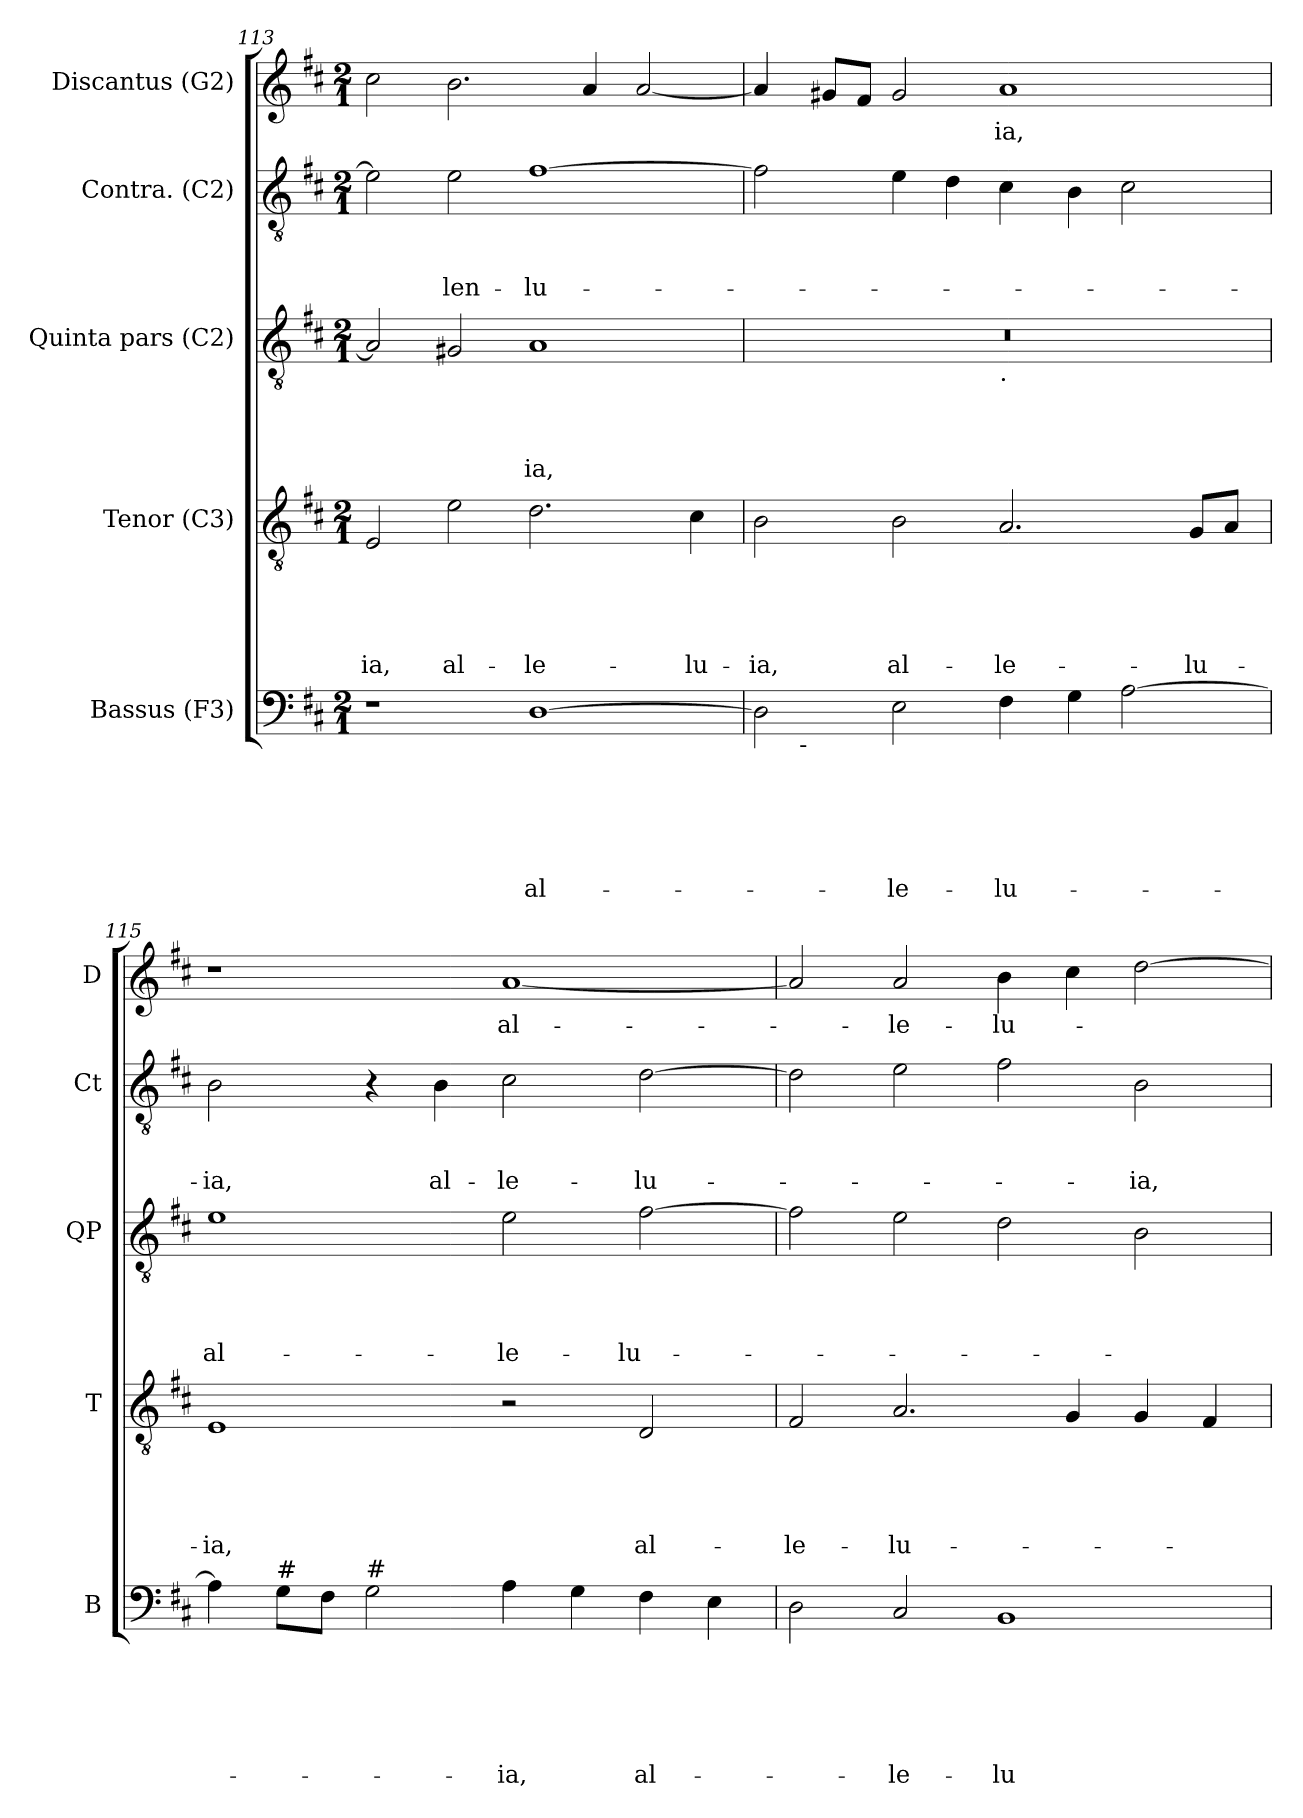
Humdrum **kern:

**kern	**text	**text	**text	**text	**text	**text	**kern	**text	**text	**text	**text	**text	**kern	**text	**text	**text	**text	**kern	**text	**text	**text	**kern	**text
*part5	*part5	*part5	*part5	*part5	*part5	*part5	*part4	*part4	*part4	*part4	*part4	*part4	*part3	*part3	*part3	*part3	*part3	*part2	*part2	*part2	*part2	*part1	*part1
*staff5	*staff5	*staff5	*staff5	*staff5	*staff5	*staff5	*staff4	*staff4	*staff4	*staff4	*staff4	*staff4	*staff3	*staff3	*staff3	*staff3	*staff3	*staff2	*staff2	*staff2	*staff2	*staff1	*staff1
*I"Bassus (F3)	*	*	*	*	*	*	*I"Tenor (C3)	*	*	*	*	*	*I"Quinta pars (C2)	*	*	*	*	*I"Contra. (C2)	*	*	*	*I"Discantus (G2)	*
*I'B	*	*	*	*	*	*	*I'T	*	*	*	*	*	*I'QP	*	*	*	*	*I'Ct	*	*	*	*I'D	*
*clefF4	*	*	*	*	*	*	*clefGv2	*	*	*	*	*	*clefGv2	*	*	*	*	*clefGv2	*	*	*	*clefG2	*
*k[f#c#]	*	*	*	*	*	*	*k[f#c#]	*	*	*	*	*	*k[f#c#]	*	*	*	*	*k[f#c#]	*	*	*	*k[f#c#]	*
*D:	*	*	*	*	*	*	*D:	*	*	*	*	*	*D:	*	*	*	*	*D:	*	*	*	*D:	*
*M2/1	*	*	*	*	*	*	*M2/1	*	*	*	*	*	*M2/1	*	*	*	*	*M2/1	*	*	*	*M2/1	*
=113	=113	=113	=113	=113	=113	=113	=113	=113	=113	=113	=113	=113	=113	=113	=113	=113	=113	=113	=113	=113	=113	=113	=113
!	!	!	!	!	!	!	!	!	!	!	!	!LO:LY:b	!	!	!	!	!	!	!	!	!	!	!
1r	.	.	.	.	.	.	2E/	.	.	.	.	-ia,	2A/]	.	.	.	.	2e\]	.	.	.	2cc#\	.
!	!	!	!	!	!	!	!	!	!	!	!	!LO:LY:b	!	!	!	!	!	!	!	!	!LO:LY:b	!	!
.	.	.	.	.	.	.	2e\	.	.	.	.	al-	2G#X/	.	.	.	.	2e\	.	.	-len-	2.b\	.
!	!	!	!	!	!	!LO:LY:b	!	!	!	!	!	!LO:LY:b	!	!	!	!	!LO:LY:b	!	!	!	!LO:LY:b	!	!
[<1D	.	.	.	.	.	al-	2.d\	.	.	.	.	-le-	1A	.	.	.	-ia,	[<1f#	.	.	-lu-	.	.
.	.	.	.	.	.	.	.	.	.	.	.	.	.	.	.	.	.	.	.	.	.	4a/	.
.	.	.	.	.	.	.	.	.	.	.	.	.	.	.	.	.	.	.	.	.	.	[<2a/	.
!	!	!	!	!	!	!	!	!	!	!	!	!LO:LY:b	!	!	!	!	!	!	!	!	!	!	!
.	.	.	.	.	.	.	4c#\	.	.	.	.	-lu-	.	.	.	.	.	.	.	.	.	.	.
!!LO:LB:g=z
=114	=114	=114	=114	=114	=114	=114	=114	=114	=114	=114	=114	=114	=114	=114	=114	=114	=114	=114	=114	=114	=114	=114	=114
!	!	!	!	!	!	!	!	!	!	!	!	!LO:LY:b	!	!	!	!	!	!	!	!	!	!	!
*^	*	*	*	*	*	*	*	*	*	*	*	*	*^	*	*	*	*	*	*	*	*	*	*
2D\]	8.ryy	.	.	.	.	.	.	2B\	.	.	.	.	-ia,	0r	1ryy	.	.	.	.	2f#\]	.	.	.	4a/]	.
!	!LO:TX:b:t=-	!	!	!	!	!	!	!	!	!	!	!	!	!	!	!	!	!	!	!	!	!	!	!	!
.	1ryy	.	.	.	.	.	.	.	.	.	.	.	.	.	.	.	.	.	.	.	.	.	.	.	.
.	.	.	.	.	.	.	.	.	.	.	.	.	.	.	.	.	.	.	.	.	.	.	.	8g#X/L	.
.	.	.	.	.	.	.	.	.	.	.	.	.	.	.	.	.	.	.	.	.	.	.	.	8f#/J	.
!	!	!	!	!	!	!	!LO:LY:b	!	!	!	!	!	!LO:LY:b	!	!	!	!	!	!	!	!	!	!	!	!
2E\	.	.	.	.	.	.	-le-	2B\	.	.	.	.	al-	.	.	.	.	.	.	4e\	.	.	.	2g#/	.
.	.	.	.	.	.	.	.	.	.	.	.	.	.	.	.	.	.	.	.	4d\	.	.	.	.	.
!	!	!	!	!	!	!	!	!	!	!	!	!	!	!	!LO:TX:b:t=.	!	!	!	!	!	!	!	!	!	!
!	!	!	!	!	!	!	!LO:LY:b	!	!	!	!	!	!LO:LY:b	!	!	!	!	!	!	!	!	!	!	!	!LO:LY:b
4F#\	.	.	.	.	.	.	-lu-	2.A/	.	.	.	.	-le-	.	1ryy	.	.	.	.	4c#\	.	.	.	1a	-ia,
.	2ryy	.	.	.	.	.	.	.	.	.	.	.	.	.	.	.	.	.	.	.	.	.	.	.	.
4G\	.	.	.	.	.	.	.	.	.	.	.	.	.	.	.	.	.	.	.	4B\	.	.	.	.	.
[>2A\	.	.	.	.	.	.	.	.	.	.	.	.	.	.	.	.	.	.	.	2c#\	.	.	.	.	.
.	4ryy	.	.	.	.	.	.	.	.	.	.	.	.	.	.	.	.	.	.	.	.	.	.	.	.
!	!	!	!	!	!	!	!	!	!	!	!	!	!LO:LY:b	!	!	!	!	!	!	!	!	!	!	!	!
.	.	.	.	.	.	.	.	8G/L	.	.	.	.	-lu-	.	.	.	.	.	.	.	.	.	.	.	.
.	.	.	.	.	.	.	.	8A/J	.	.	.	.	.	.	.	.	.	.	.	.	.	.	.	.	.
.	16ryy	.	.	.	.	.	.	.	.	.	.	.	.	.	.	.	.	.	.	.	.	.	.	.	.
=115	=115	=115	=115	=115	=115	=115	=115	=115	=115	=115	=115	=115	=115	=115	=115	=115	=115	=115	=115	=115	=115	=115	=115	=115	=115
!	!	!	!	!	!	!	!	!	!	!	!	!	!LO:LY:b	!	!	!	!	!	!LO:LY:b	!	!	!	!LO:LY:b	!	!
*v	*v	*	*	*	*	*	*	*	*	*	*	*	*	*v	*v	*	*	*	*	*	*	*	*	*	*
4A\]	.	.	.	.	.	.	1E	.	.	.	.	-ia,	1e	.	.	.	al-	2B\	.	.	-ia,	1r	.
!LO:TX:a:t=#	!	!	!	!	!	!	!	!	!	!	!	!	!	!	!	!	!	!	!	!	!	!	!
8G\L	.	.	.	.	.	.	.	.	.	.	.	.	.	.	.	.	.	.	.	.	.	.	.
8F#\J	.	.	.	.	.	.	.	.	.	.	.	.	.	.	.	.	.	.	.	.	.	.	.
!LO:TX:a:t=#	!	!	!	!	!	!	!	!	!	!	!	!	!	!	!	!	!	!	!	!	!	!	!
2G\	.	.	.	.	.	.	.	.	.	.	.	.	.	.	.	.	.	4r	.	.	.	.	.
!	!	!	!	!	!	!	!	!	!	!	!	!	!	!	!	!	!	!	!	!	!LO:LY:b	!	!
.	.	.	.	.	.	.	.	.	.	.	.	.	.	.	.	.	.	4B\	.	.	al-	.	.
!	!	!	!	!	!	!LO:LY:b	!	!	!	!	!	!	!	!	!	!	!LO:LY:b	!	!	!	!LO:LY:b	!	!LO:LY:b
4A\	.	.	.	.	.	-ia,	2r	.	.	.	.	.	2e\	.	.	.	-le-	2c#\	.	.	-le-	[<1a	al-
4G\	.	.	.	.	.	.	.	.	.	.	.	.	.	.	.	.	.	.	.	.	.	.	.
!	!	!	!	!	!	!LO:LY:b	!	!	!	!	!	!LO:LY:b	!	!	!	!	!LO:LY:b	!	!	!	!LO:LY:b	!	!
4F#\	.	.	.	.	.	al-	2D/	.	.	.	.	al-	[>2f#\	.	.	.	-lu-	[>2d\	.	.	-lu-	.	.
4E\	.	.	.	.	.	.	.	.	.	.	.	.	.	.	.	.	.	.	.	.	.	.	.
=116	=116	=116	=116	=116	=116	=116	=116	=116	=116	=116	=116	=116	=116	=116	=116	=116	=116	=116	=116	=116	=116	=116	=116
!	!	!	!	!	!	!	!	!	!	!	!	!LO:LY:b	!	!	!	!	!	!	!	!	!	!	!
2D\	.	.	.	.	.	.	2F#/	.	.	.	.	-le-	2f#\]	.	.	.	.	2d\]	.	.	.	2a/]	.
!	!	!	!	!	!	!LO:LY:b	!	!	!	!	!	!LO:LY:b	!	!	!	!	!	!	!	!	!	!	!LO:LY:b
2C#/	.	.	.	.	.	-le-	2.A/	.	.	.	.	-lu-	2e\	.	.	.	.	2e\	.	.	.	2a/	-le-
!	!	!	!	!	!	!LO:LY:b	!	!	!	!	!	!	!	!	!	!	!	!	!	!	!	!	!LO:LY:b
1BB	.	.	.	.	.	-lu-	.	.	.	.	.	.	2d\	.	.	.	.	2f#\	.	.	.	4b\	-lu-
.	.	.	.	.	.	.	4G/	.	.	.	.	.	.	.	.	.	.	.	.	.	.	4cc#\	.
!	!	!	!	!	!	!	!	!	!	!	!	!	!	!	!	!	!	!	!	!	!LO:LY:b	!	!
.	.	.	.	.	.	.	4G/	.	.	.	.	.	2B\	.	.	.	.	2B\	.	.	-ia,	[>2dd\	.
.	.	.	.	.	.	.	4F#/	.	.	.	.	.	.	.	.	.	.	.	.	.	.	.	.
=	=	=	=	=	=	=	=	=	=	=	=	=	=	=	=	=	=	=	=	=	=	=	=
*-	*-	*-	*-	*-	*-	*-	*-	*-	*-	*-	*-	*-	*-	*-	*-	*-	*-	*-	*-	*-	*-	*-	*-
